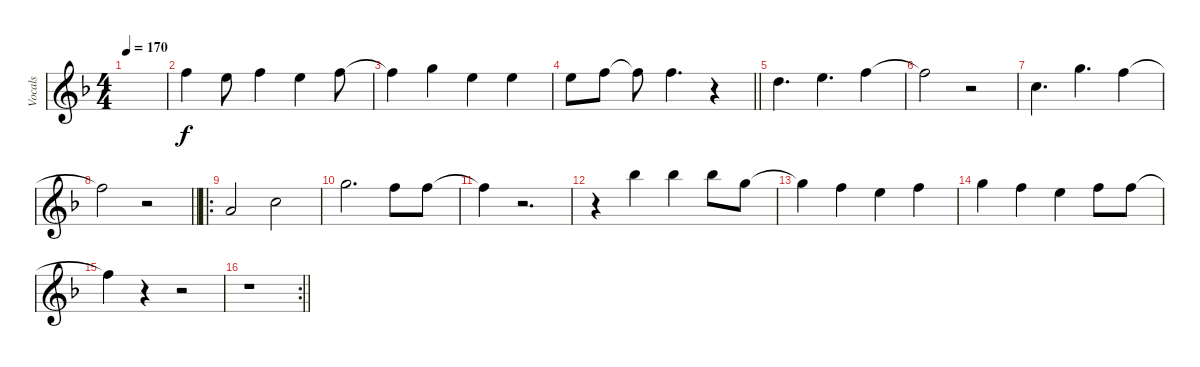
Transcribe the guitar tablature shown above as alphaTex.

\track ("Vocals" "Vocals") {instrument flute}
\staff {score}
\tuning (E4 B3 G3 D3 A2 E2 B1) {hide}
\ts (4 4)
\tempo 170
\clef g2
\ks f
|
13.1.4 12.1.8 13.1.4 12.1.4 13.1.8 |
13.1{t}.4 15.1.4 12.1.4 12.1.4 |
\barLineRight lightlight
12.1.8 13.1.8 13.1{t}.8 13.1.4{d} r.4 |
10.1.4{d} 12.1.4{d} 13.1.4 |
13.1{t}.2 r.2 |
8.1.4{d} 15.1.4{d} 13.1.4 |
\barLineRight lightlight
13.1{t}.2 r.2 |
\ro
5.1.2 8.1.2 |
15.1.2{d} 13.1.8 13.1.8 |
13.1{t}.4 r.2{d} |
r.4 18.1.4 18.1.4 18.1.8 15.1.8 |
15.1{t}.4 13.1.4 12.1.4 13.1.4 |
15.1.4 13.1.4 12.1.4 13.1.8 13.1.8 |
13.1{t}.4 r.4 r.2 |
\rc 2
\barLineRight lightlight
r.1
